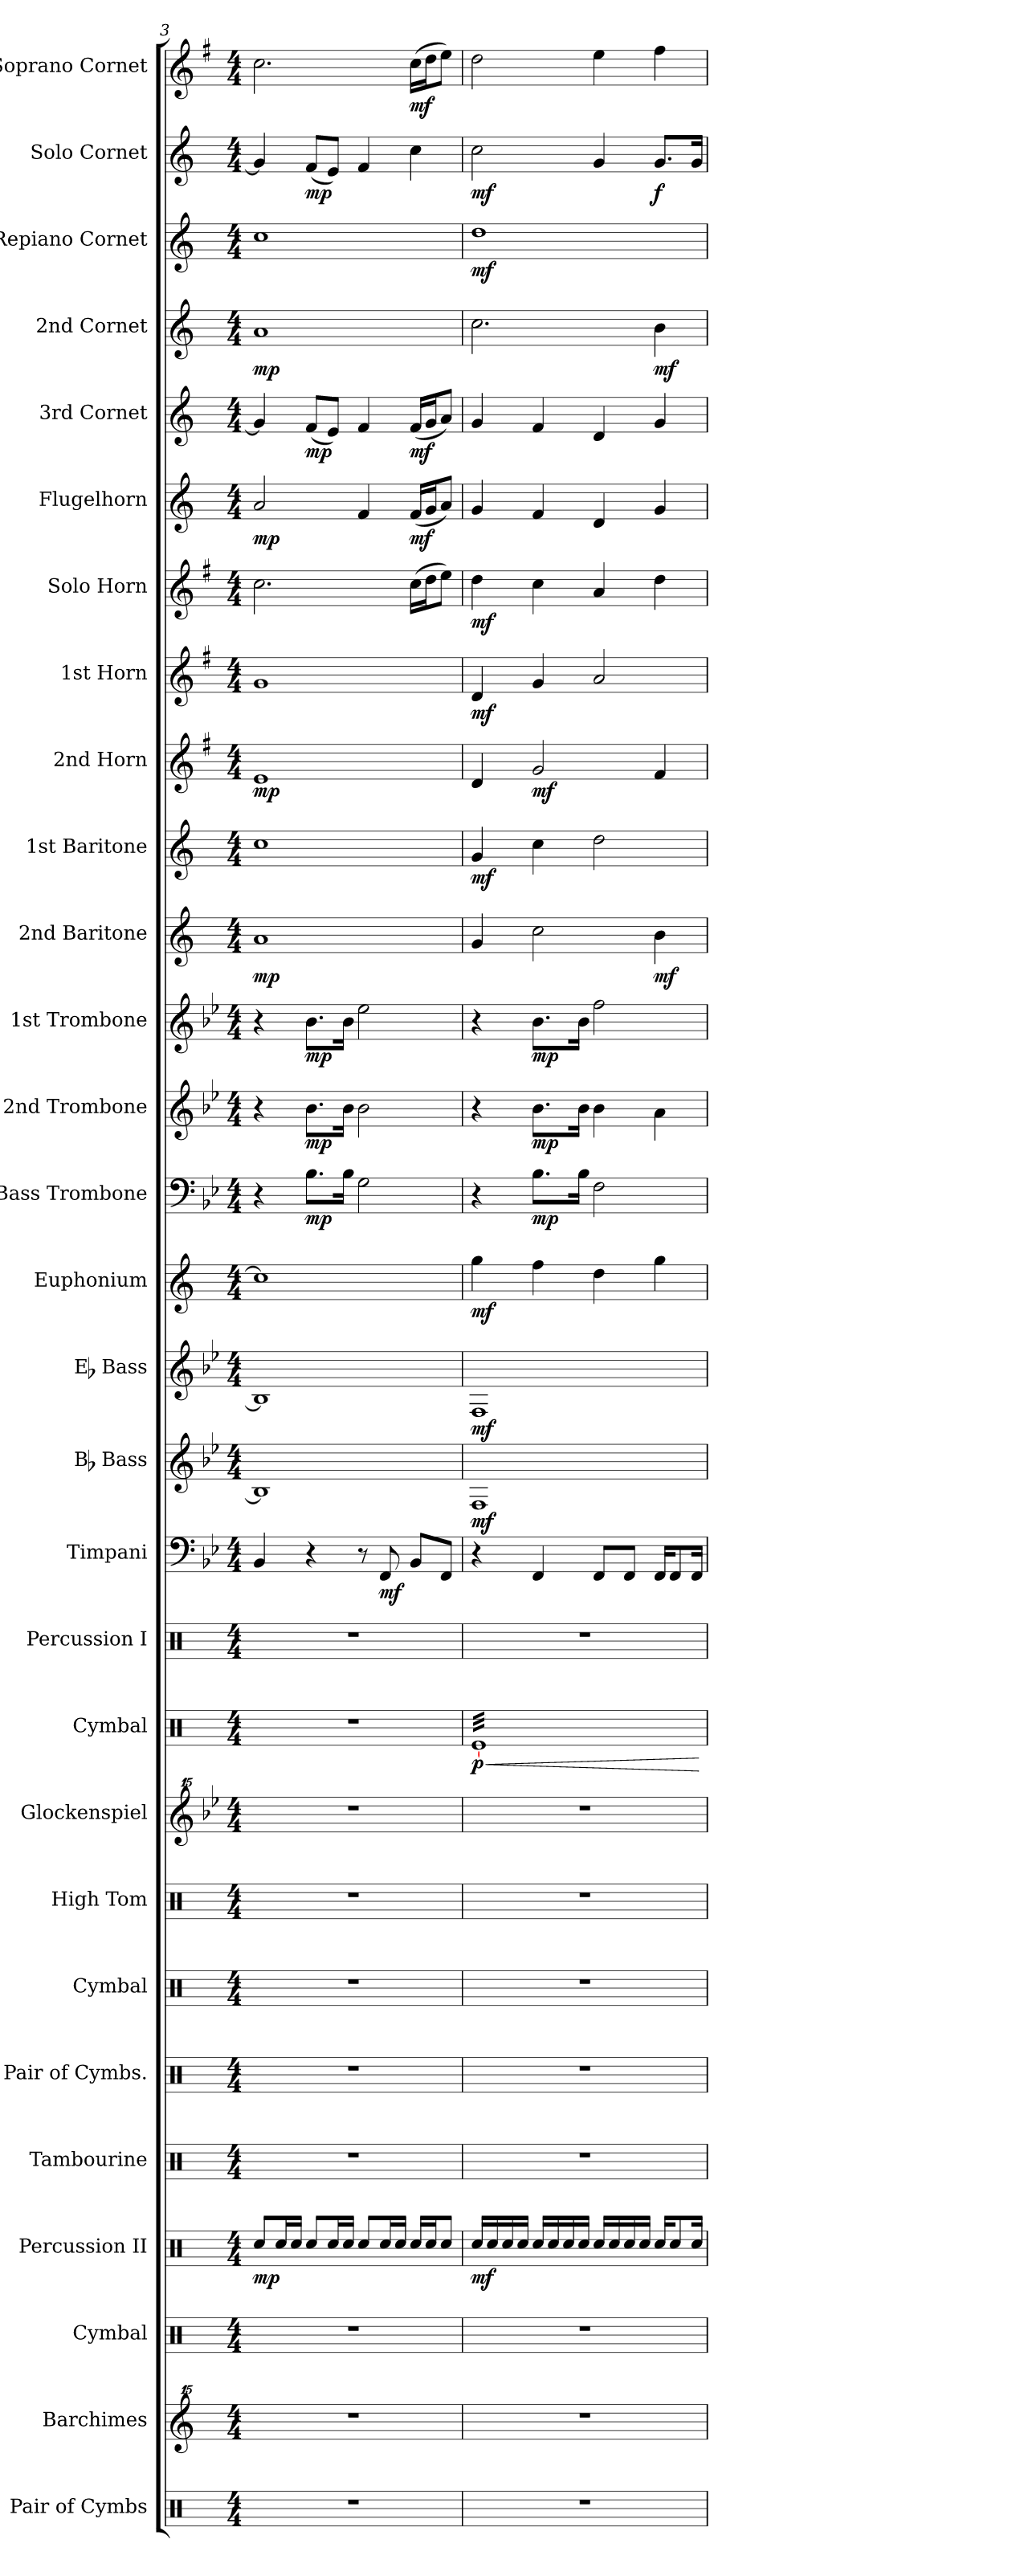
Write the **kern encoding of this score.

**kern	**kern	**kern	**kern	**dynam	**kern	**kern	**kern	**kern	**kern	**kern	**dynam	**kern	**kern	**dynam	**kern	**dynam	**kern	**dynam	**kern	**dynam	**kern	**dynam	**kern	**dynam	**kern	**dynam	**kern	**dynam	**kern	**dynam	**kern	**dynam	**kern	**dynam	**kern	**dynam	**kern	**dynam	**kern	**dynam	**kern	**dynam	**kern	**dynam	**kern	**dynam	**kern	**dynam
*part29	*part28	*part27	*part26	*part26	*part25	*part24	*part23	*part22	*part21	*part20	*part20	*part19	*part18	*part18	*part17	*part17	*part16	*part16	*part15	*part15	*part14	*part14	*part13	*part13	*part12	*part12	*part11	*part11	*part10	*part10	*part9	*part9	*part8	*part8	*part7	*part7	*part6	*part6	*part5	*part5	*part4	*part4	*part3	*part3	*part2	*part2	*part1	*part1
*staff29	*staff28	*staff27	*staff26	*staff26	*staff25	*staff24	*staff23	*staff22	*staff21	*staff20	*staff20	*staff19	*staff18	*staff18	*staff17	*staff17	*staff16	*staff16	*staff15	*staff15	*staff14	*staff14	*staff13	*staff13	*staff12	*staff12	*staff11	*staff11	*staff10	*staff10	*staff9	*staff9	*staff8	*staff8	*staff7	*staff7	*staff6	*staff6	*staff5	*staff5	*staff4	*staff4	*staff3	*staff3	*staff2	*staff2	*staff1	*staff1
*I"Pair of Cymbs	*I"Barchimes	*I"Cymbal	*I"Percussion II	*	*I"Tambourine	*I"Pair of Cymbs.	*I"Cymbal	*I"High Tom	*I"Glockenspiel	*I"Cymbal	*	*I"Percussion I	*I"Timpani	*	*I"Bb Bass	*	*I"Eb Bass	*	*I"Euphonium	*	*I"Bass Trombone	*	*I"2nd Trombone	*	*I"1st Trombone	*	*I"2nd Baritone	*	*I"1st Baritone	*	*I"2nd Horn	*	*I"1st Horn	*	*I"Solo Horn	*	*I"Flugelhorn	*	*I"3rd Cornet	*	*I"2nd Cornet	*	*I"Repiano Cornet	*	*I"Solo Cornet	*	*I"Soprano Cornet	*
*I'Pair Cym.	*I'Bachm.	*I'Cym.	*I'Perc. II	*	*I'Tamb.	*I'Pair Cym.	*I'Cym.	*I'H. To.	*I'Glk.	*I'Cym.	*	*I'Perc. I	*I'Timp.	*	*I'Bb Bass	*	*I'Eb Bass	*	*I'Euph.	*	*I'B. Trb.	*	*I'2nd Trb.	*	*I'1st Trb.	*	*I'2nd Bar.	*	*I'1st Bar.	*	*I'2nd Hn.	*	*I'1st Hn.	*	*I'Solo Hn.	*	*I'Flugel.	*	*I'3rd Cnt.	*	*I'2nd Cnt.	*	*I'Rep. Cnt.	*	*I'Solo Cnt.	*	*I'Sop. Cnt.	*
*clefX	*clefG^^2	*clefX	*clefX	*	*clefX	*clefX	*clefX	*clefX	*clefG^^2	*clefX	*	*clefX	*clefF4	*	*clefG2	*	*clefG2	*	*clefG2	*	*clefF4	*	*clefG2	*	*clefG2	*	*clefG2	*	*clefG2	*	*clefG2	*	*clefG2	*	*clefG2	*	*clefG2	*	*clefG2	*	*clefG2	*	*clefG2	*	*clefG2	*	*clefG2	*
*	*	*	*	*	*	*	*	*	*	*	*	*	*	*	*ITrd15c26	*	*ITrd12c21	*	*ITrd4c7	*	*	*	*ITrd8c14	*	*ITrd8c14	*	*ITrd4c7	*	*ITrd4c7	*	*ITrd5c9	*	*ITrd5c9	*	*ITrd5c9	*	*ITrd4c7	*	*ITrd1c2	*	*ITrd1c2	*	*ITrd1c2	*	*ITrd1c2	*	*ITrd1c2	*
*k[]	*k[]	*k[]	*k[]	*	*k[]	*k[]	*k[]	*k[]	*k[b-e-]	*k[]	*	*k[]	*k[b-e-]	*	*k[b-e-]	*	*k[b-e-]	*	*k[b-]	*	*k[b-e-]	*	*k[b-e-]	*	*k[b-e-]	*	*k[b-]	*	*k[b-]	*	*k[b-e-]	*	*k[b-e-]	*	*k[b-e-]	*	*k[b-]	*	*k[b-e-]	*	*k[b-e-]	*	*k[b-e-]	*	*k[b-e-]	*	*k[b-]	*
*M4/4	*M4/4	*M4/4	*M4/4	*	*M4/4	*M4/4	*M4/4	*M4/4	*M4/4	*M4/4	*	*M4/4	*M4/4	*	*M4/4	*	*M4/4	*	*M4/4	*	*M4/4	*	*M4/4	*	*M4/4	*	*M4/4	*	*M4/4	*	*M4/4	*	*M4/4	*	*M4/4	*	*M4/4	*	*M4/4	*	*M4/4	*	*M4/4	*	*M4/4	*	*M4/4	*
=3	=3	=3	=3	=3	=3	=3	=3	=3	=3	=3	=3	=3	=3	=3	=3	=3	=3	=3	=3	=3	=3	=3	=3	=3	=3	=3	=3	=3	=3	=3	=3	=3	=3	=3	=3	=3	=3	=3	=3	=3	=3	=3	=3	=3	=3	=3	=3	=3
!	!	!	!	!LO:DY:b	!	!	!	!	!	!	!	!	!	!	!	!	!	!	!	!	!	!	!	!	!	!	!	!LO:DY:b	!	!	!	!LO:DY:b	!	!	!	!	!	!LO:DY:b	!	!	!	!LO:DY:b	!	!	!	!	!	!
1r	1r	1r	8Rcc/L	mp	1r	1r	1r	1r	1r	1r	.	1r	4BB-/	.	1BBB-]	.	1BB-]	.	1f]	.	4r	.	4r	.	4r	.	1d	mp	1f	.	1G	mp	1B-	.	2.e-\	.	2d/	mp	4f/]	.	1g	mp	1b-	.	4f/]	.	2.b-\	.
.	.	.	16Rcc/L	.	.	.	.	.	.	.	.	.	.	.	.	.	.	.	.	.	.	.	.	.	.	.	.	.	.	.	.	.	.	.	.	.	.	.	.	.	.	.	.	.	.	.	.	.
.	.	.	16Rcc/JJ	.	.	.	.	.	.	.	.	.	.	.	.	.	.	.	.	.	.	.	.	.	.	.	.	.	.	.	.	.	.	.	.	.	.	.	.	.	.	.	.	.	.	.	.	.
!	!	!	!	!	!	!	!	!	!	!	!	!	!	!	!	!	!	!	!	!	!	!LO:DY:b	!	!LO:DY:b	!	!LO:DY:b	!	!	!	!	!	!	!	!	!	!	!	!	!	!LO:DY:b	!	!	!	!	!	!LO:DY:b	!	!
.	.	.	8Rcc/L	.	.	.	.	.	.	.	.	.	4r	.	.	.	.	.	.	.	8.B-\L	mp	8.B-\L	mp	8.B-\L	mp	.	.	.	.	.	.	.	.	.	.	.	.	(8e-/L	mp	.	.	.	.	(8e-/L	mp	.	.
.	.	.	16Rcc/L	.	.	.	.	.	.	.	.	.	.	.	.	.	.	.	.	.	.	.	.	.	.	.	.	.	.	.	.	.	.	.	.	.	.	.	8d/J)	.	.	.	.	.	8d/J)	.	.	.
.	.	.	16Rcc/JJ	.	.	.	.	.	.	.	.	.	.	.	.	.	.	.	.	.	16B-\Jk	.	16B-\Jk	.	16B-\Jk	.	.	.	.	.	.	.	.	.	.	.	.	.	.	.	.	.	.	.	.	.	.	.
.	.	.	8Rcc/L	.	.	.	.	.	.	.	.	.	8r	.	.	.	.	.	.	.	2G\	.	2B-\	.	2e-\	.	.	.	.	.	.	.	.	.	.	.	4B-/	.	4e-/	.	.	.	.	.	4e-/	.	.	.
!	!	!	!	!	!	!	!	!	!	!	!	!	!	!LO:DY:b	!	!	!	!	!	!	!	!	!	!	!	!	!	!	!	!	!	!	!	!	!	!	!	!	!	!	!	!	!	!	!	!	!	!
.	.	.	16Rcc/L	.	.	.	.	.	.	.	.	.	8FF/	mf	.	.	.	.	.	.	.	.	.	.	.	.	.	.	.	.	.	.	.	.	.	.	.	.	.	.	.	.	.	.	.	.	.	.
.	.	.	16Rcc/JJ	.	.	.	.	.	.	.	.	.	.	.	.	.	.	.	.	.	.	.	.	.	.	.	.	.	.	.	.	.	.	.	.	.	.	.	.	.	.	.	.	.	.	.	.	.
!	!	!	!	!	!	!	!	!	!	!	!	!	!	!	!	!	!	!	!	!	!	!	!	!	!	!	!	!	!	!	!	!	!	!	!	!	!	!LO:DY:b	!	!LO:DY:b	!	!	!	!	!	!	!	!LO:DY:b
.	.	.	16Rcc/LL	.	.	.	.	.	.	.	.	.	8BB-/L	.	.	.	.	.	.	.	.	.	.	.	.	.	.	.	.	.	.	.	.	.	(16e-\LL	.	(16B-/LL	mf	(16e-/LL	mf	.	.	.	.	4b-\	.	(16b-\LL	mf
.	.	.	16Rcc/J	.	.	.	.	.	.	.	.	.	.	.	.	.	.	.	.	.	.	.	.	.	.	.	.	.	.	.	.	.	.	.	16f\J	.	16c/J	.	16f/J	.	.	.	.	.	.	.	16cc\J	.
.	.	.	8Rcc/J	.	.	.	.	.	.	.	.	.	8FF/J	.	.	.	.	.	.	.	.	.	.	.	.	.	.	.	.	.	.	.	.	.	8g\J)	.	8d/J)	.	8g/J)	.	.	.	.	.	.	.	8dd\J)	.
=4	=4	=4	=4	=4	=4	=4	=4	=4	=4	=4	=4	=4	=4	=4	=4	=4	=4	=4	=4	=4	=4	=4	=4	=4	=4	=4	=4	=4	=4	=4	=4	=4	=4	=4	=4	=4	=4	=4	=4	=4	=4	=4	=4	=4	=4	=4	=4	=4
!	!	!	!	!LO:DY:b	!	!	!	!	!	!	!LO:HP:b	!	!	!	!	!	!	!	!	!	!	!	!	!	!	!	!	!	!	!	!	!	!	!	!	!	!	!	!	!	!	!	!	!	!	!	!	!
!	!	!	!	!	!	!	!	!	!	!	!LO:DY:n=1:b	!	!	!	!	!LO:DY:b	!	!LO:DY:b	!	!LO:DY:b	!	!	!	!	!	!	!	!	!	!LO:DY:b	!	!	!	!LO:DY:b	!	!LO:DY:b	!	!	!	!	!	!	!	!LO:DY:b	!	!LO:DY:b	!	!
*	*	*	*	*	*	*	*	*	*	*tremolo	*	*	*	*	*	*	*	*	*	*	*	*	*	*	*	*	*	*	*	*	*	*	*	*	*	*	*	*	*	*	*	*	*	*	*	*	*	*
1r	1r	1r	16Rcc/LL	mf	1r	1r	1r	1r	1r	[32ReLLL	< p	1r	4r	.	1FFF	mf	1FF	mf	4cc\	mf	4r	.	4r	.	4r	.	4c/	.	4c/	mf	4F/	.	4F/	mf	4f\	mf	4c/	.	4f/	.	2.b-\	.	1cc	mf	2b-\	mf	2cc\	.
.	.	.	.	.	.	.	.	.	.	32Re	.	.	.	.	.	.	.	.	.	.	.	.	.	.	.	.	.	.	.	.	.	.	.	.	.	.	.	.	.	.	.	.	.	.	.	.	.	.
.	.	.	16Rcc/	.	.	.	.	.	.	32Re	.	.	.	.	.	.	.	.	.	.	.	.	.	.	.	.	.	.	.	.	.	.	.	.	.	.	.	.	.	.	.	.	.	.	.	.	.	.
.	.	.	.	.	.	.	.	.	.	32Re	.	.	.	.	.	.	.	.	.	.	.	.	.	.	.	.	.	.	.	.	.	.	.	.	.	.	.	.	.	.	.	.	.	.	.	.	.	.
.	.	.	16Rcc/	.	.	.	.	.	.	32Re	.	.	.	.	.	.	.	.	.	.	.	.	.	.	.	.	.	.	.	.	.	.	.	.	.	.	.	.	.	.	.	.	.	.	.	.	.	.
.	.	.	.	.	.	.	.	.	.	32Re	.	.	.	.	.	.	.	.	.	.	.	.	.	.	.	.	.	.	.	.	.	.	.	.	.	.	.	.	.	.	.	.	.	.	.	.	.	.
.	.	.	16Rcc/JJ	.	.	.	.	.	.	32Re	.	.	.	.	.	.	.	.	.	.	.	.	.	.	.	.	.	.	.	.	.	.	.	.	.	.	.	.	.	.	.	.	.	.	.	.	.	.
.	.	.	.	.	.	.	.	.	.	32Re	.	.	.	.	.	.	.	.	.	.	.	.	.	.	.	.	.	.	.	.	.	.	.	.	.	.	.	.	.	.	.	.	.	.	.	.	.	.
!	!	!	!	!	!	!	!	!	!	!	!	!	!	!	!	!	!	!	!	!	!	!LO:DY:b	!	!LO:DY:b	!	!LO:DY:b	!	!	!	!	!	!LO:DY:b	!	!	!	!	!	!	!	!	!	!	!	!	!	!	!	!
.	.	.	16Rcc/LL	.	.	.	.	.	.	32Re	.	.	4FF/	.	.	.	.	.	4b-\	.	8.B-\L	mp	8.B-\L	mp	8.B-\L	mp	2f\	.	4f\	.	2B-/	mf	4B-/	.	4e-\	.	4B-/	.	4e-/	.	.	.	.	.	.	.	.	.
.	.	.	.	.	.	.	.	.	.	32Re	.	.	.	.	.	.	.	.	.	.	.	.	.	.	.	.	.	.	.	.	.	.	.	.	.	.	.	.	.	.	.	.	.	.	.	.	.	.
.	.	.	16Rcc/	.	.	.	.	.	.	32Re	.	.	.	.	.	.	.	.	.	.	.	.	.	.	.	.	.	.	.	.	.	.	.	.	.	.	.	.	.	.	.	.	.	.	.	.	.	.
.	.	.	.	.	.	.	.	.	.	32Re	.	.	.	.	.	.	.	.	.	.	.	.	.	.	.	.	.	.	.	.	.	.	.	.	.	.	.	.	.	.	.	.	.	.	.	.	.	.
.	.	.	16Rcc/	.	.	.	.	.	.	32Re	.	.	.	.	.	.	.	.	.	.	.	.	.	.	.	.	.	.	.	.	.	.	.	.	.	.	.	.	.	.	.	.	.	.	.	.	.	.
.	.	.	.	.	.	.	.	.	.	32Re	.	.	.	.	.	.	.	.	.	.	.	.	.	.	.	.	.	.	.	.	.	.	.	.	.	.	.	.	.	.	.	.	.	.	.	.	.	.
.	.	.	16Rcc/JJ	.	.	.	.	.	.	32Re	.	.	.	.	.	.	.	.	.	.	16B-\Jk	.	16B-\Jk	.	16B-\Jk	.	.	.	.	.	.	.	.	.	.	.	.	.	.	.	.	.	.	.	.	.	.	.
.	.	.	.	.	.	.	.	.	.	32Re	.	.	.	.	.	.	.	.	.	.	.	.	.	.	.	.	.	.	.	.	.	.	.	.	.	.	.	.	.	.	.	.	.	.	.	.	.	.
.	.	.	16Rcc/LL	.	.	.	.	.	.	32Re	.	.	8FF/L	.	.	.	.	.	4g\	.	2F\	.	4B-\	.	2f\	.	.	.	2g\	.	.	.	2c/	.	4c/	.	4G/	.	4c/	.	.	.	.	.	4f/	.	4dd\	.
.	.	.	.	.	.	.	.	.	.	32Re	.	.	.	.	.	.	.	.	.	.	.	.	.	.	.	.	.	.	.	.	.	.	.	.	.	.	.	.	.	.	.	.	.	.	.	.	.	.
.	.	.	16Rcc/	.	.	.	.	.	.	32Re	.	.	.	.	.	.	.	.	.	.	.	.	.	.	.	.	.	.	.	.	.	.	.	.	.	.	.	.	.	.	.	.	.	.	.	.	.	.
.	.	.	.	.	.	.	.	.	.	32Re	.	.	.	.	.	.	.	.	.	.	.	.	.	.	.	.	.	.	.	.	.	.	.	.	.	.	.	.	.	.	.	.	.	.	.	.	.	.
.	.	.	16Rcc/	.	.	.	.	.	.	32Re	.	.	8FF/J	.	.	.	.	.	.	.	.	.	.	.	.	.	.	.	.	.	.	.	.	.	.	.	.	.	.	.	.	.	.	.	.	.	.	.
.	.	.	.	.	.	.	.	.	.	32Re	.	.	.	.	.	.	.	.	.	.	.	.	.	.	.	.	.	.	.	.	.	.	.	.	.	.	.	.	.	.	.	.	.	.	.	.	.	.
.	.	.	16Rcc/JJ	.	.	.	.	.	.	32Re	.	.	.	.	.	.	.	.	.	.	.	.	.	.	.	.	.	.	.	.	.	.	.	.	.	.	.	.	.	.	.	.	.	.	.	.	.	.
.	.	.	.	.	.	.	.	.	.	32Re	.	.	.	.	.	.	.	.	.	.	.	.	.	.	.	.	.	.	.	.	.	.	.	.	.	.	.	.	.	.	.	.	.	.	.	.	.	.
!	!	!	!	!	!	!	!	!	!	!	!	!	!	!	!	!	!	!	!	!	!	!	!	!	!	!	!	!LO:DY:b	!	!	!	!	!	!	!	!	!	!	!	!	!	!LO:DY:b	!	!	!	!LO:DY:b	!	!
.	.	.	16Rcc/KL	.	.	.	.	.	.	32Re	.	.	16FF/KL	.	.	.	.	.	4cc\	.	.	.	4A\	.	.	.	4e\	mf	.	.	4A/	.	.	.	4f\	.	4c/	.	4f/	.	4a\	mf	.	.	8.f/L	f	4ee\	.
.	.	.	.	.	.	.	.	.	.	32Re	.	.	.	.	.	.	.	.	.	.	.	.	.	.	.	.	.	.	.	.	.	.	.	.	.	.	.	.	.	.	.	.	.	.	.	.	.	.
.	.	.	8Rcc/	.	.	.	.	.	.	32Re	.	.	8FF/	.	.	.	.	.	.	.	.	.	.	.	.	.	.	.	.	.	.	.	.	.	.	.	.	.	.	.	.	.	.	.	.	.	.	.
.	.	.	.	.	.	.	.	.	.	32Re	.	.	.	.	.	.	.	.	.	.	.	.	.	.	.	.	.	.	.	.	.	.	.	.	.	.	.	.	.	.	.	.	.	.	.	.	.	.
.	.	.	.	.	.	.	.	.	.	32Re	.	.	.	.	.	.	.	.	.	.	.	.	.	.	.	.	.	.	.	.	.	.	.	.	.	.	.	.	.	.	.	.	.	.	.	.	.	.
.	.	.	.	.	.	.	.	.	.	32Re	.	.	.	.	.	.	.	.	.	.	.	.	.	.	.	.	.	.	.	.	.	.	.	.	.	.	.	.	.	.	.	.	.	.	.	.	.	.
.	.	.	16Rcc/Jk	.	.	.	.	.	.	32Re	.	.	16FF/Jk	.	.	.	.	.	.	.	.	.	.	.	.	.	.	.	.	.	.	.	.	.	.	.	.	.	.	.	.	.	.	.	16f/Jk	.	.	.
.	.	.	.	.	.	.	.	.	.	32ReJJJ	.	.	.	.	.	.	.	.	.	.	.	.	.	.	.	.	.	.	.	.	.	.	.	.	.	.	.	.	.	.	.	.	.	.	.	.	.	.
*	*	*	*	*	*	*	*	*	*	*Xtremolo	*	*	*	*	*	*	*	*	*	*	*	*	*	*	*	*	*	*	*	*	*	*	*	*	*	*	*	*	*	*	*	*	*	*	*	*	*	*
.	.	.	.	.	.	.	.	.	.	.	[	.	.	.	.	.	.	.	.	.	.	.	.	.	.	.	.	.	.	.	.	.	.	.	.	.	.	.	.	.	.	.	.	.	.	.	.	.
=	=	=	=	=	=	=	=	=	=	=	=	=	=	=	=	=	=	=	=	=	=	=	=	=	=	=	=	=	=	=	=	=	=	=	=	=	=	=	=	=	=	=	=	=	=	=	=	=
*-	*-	*-	*-	*-	*-	*-	*-	*-	*-	*-	*-	*-	*-	*-	*-	*-	*-	*-	*-	*-	*-	*-	*-	*-	*-	*-	*-	*-	*-	*-	*-	*-	*-	*-	*-	*-	*-	*-	*-	*-	*-	*-	*-	*-	*-	*-	*-	*-
